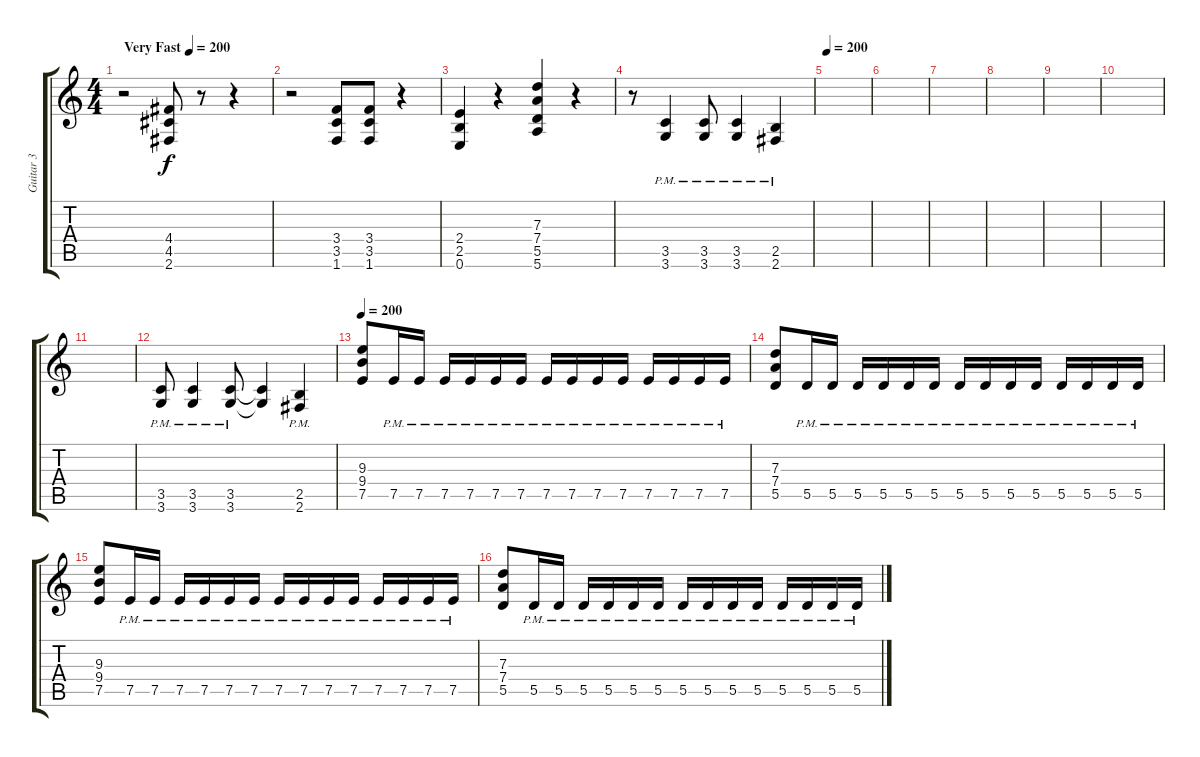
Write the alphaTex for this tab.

\track ("Guitar 3" "Guitar 3") {instrument overdrivenguitar}
\staff {score tabs}
\tuning (E4 B3 G3 D3 A2 E2) {hide}
\ts (4 4)
\tempo (200 "Very Fast")
\clef g2
\ks c
r.2{dy f instrument overdrivenguitar} (4.4 4.5 2.6).8 r.8 r.4 |
r.2 (3.4 3.5 1.6).8 (3.4 3.5 1.6).8 r.4 |
(2.4 2.5 0.6).4 r.4 (7.3 7.4 5.5 5.6).4 r.4 |
r.8 (3.5{pm} 3.6{pm}).4 (3.5{pm} 3.6{pm}).8 (3.5{pm} 3.6{pm}).4 (2.5{pm} 2.6{pm}).4 |
\tempo 200
|
|
|
|
|
|
|
(3.5{pm} 3.6{pm}).8 (3.5{pm} 3.6{pm}).4 (3.5{pm} 3.6{pm}).8 (3.5{t} 3.6{t}).4 (2.5{pm} 2.6{pm}).4 |
\tempo 200
(9.3 9.4 7.5).8 7.5{pm}.16 7.5{pm}.16 7.5{pm}.16 7.5{pm}.16 7.5{pm}.16 7.5{pm}.16 7.5{pm}.16 7.5{pm}.16 7.5{pm}.16 7.5{pm}.16 7.5{pm}.16 7.5{pm}.16 7.5{pm}.16 7.5{pm}.16 |
(7.3 7.4 5.5).8 5.5{pm}.16 5.5{pm}.16 5.5{pm}.16 5.5{pm}.16 5.5{pm}.16 5.5{pm}.16 5.5{pm}.16 5.5{pm}.16 5.5{pm}.16 5.5{pm}.16 5.5{pm}.16 5.5{pm}.16 5.5{pm}.16 5.5{pm}.16 |
(9.3 9.4 7.5).8 7.5{pm}.16 7.5{pm}.16 7.5{pm}.16 7.5{pm}.16 7.5{pm}.16 7.5{pm}.16 7.5{pm}.16 7.5{pm}.16 7.5{pm}.16 7.5{pm}.16 7.5{pm}.16 7.5{pm}.16 7.5{pm}.16 7.5{pm}.16 |
(7.3 7.4 5.5).8 5.5{pm}.16 5.5{pm}.16 5.5{pm}.16 5.5{pm}.16 5.5{pm}.16 5.5{pm}.16 5.5{pm}.16 5.5{pm}.16 5.5{pm}.16 5.5{pm}.16 5.5{pm}.16 5.5{pm}.16 5.5{pm}.16 5.5{pm}.16
